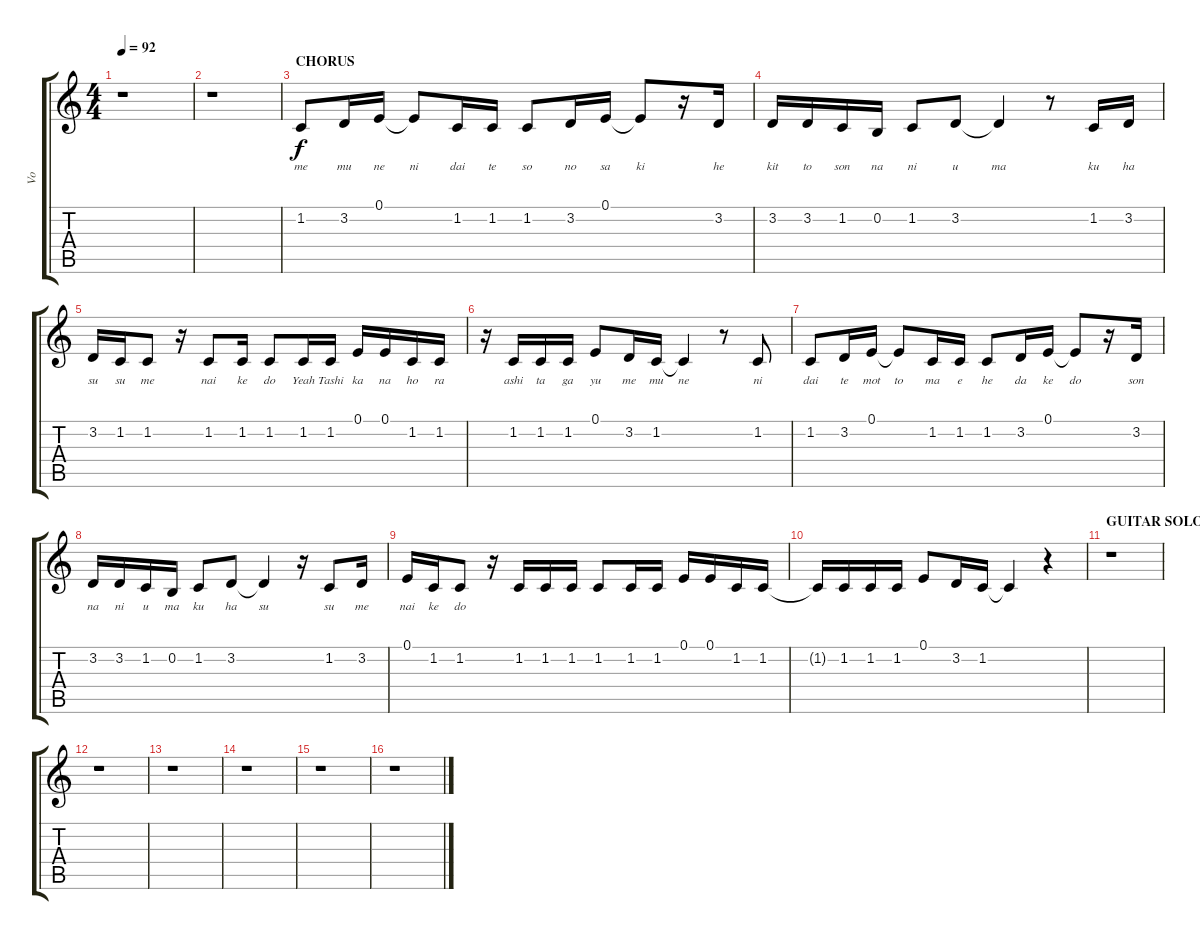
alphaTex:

\track ("Vo" "Vo") {instrument flute}
\staff {score tabs}
\tuning (E4 B3 G3 D3 A2 E2) {hide}
\ts (4 4)
\tempo 92
\clef g2
\ks c
r.1{dy f} |
r.1 |
\section ("" "CHORUS")
1.2.8{lyrics (0 "me") lyrics (1 "") lyrics (2 "") lyrics (3 "") lyrics (4 "")} 3.2.16{lyrics (0 "mu") lyrics (1 "") lyrics (2 "") lyrics (3 "") lyrics (4 "")} 0.1.16{lyrics (0 "ne") lyrics (1 "") lyrics (2 "") lyrics (3 "") lyrics (4 "")} 0.1{t}.8{lyrics (0 "ni") lyrics (1 "") lyrics (2 "") lyrics (3 "") lyrics (4 "")} 1.2.16{lyrics (0 "dai") lyrics (1 "") lyrics (2 "") lyrics (3 "") lyrics (4 "")} 1.2.16{lyrics (0 "te") lyrics (1 "") lyrics (2 "") lyrics (3 "") lyrics (4 "")} 1.2.8{lyrics (0 "so") lyrics (1 "") lyrics (2 "") lyrics (3 "") lyrics (4 "")} 3.2.16{lyrics (0 "no") lyrics (1 "") lyrics (2 "") lyrics (3 "") lyrics (4 "")} 0.1.16{lyrics (0 "sa") lyrics (1 "") lyrics (2 "") lyrics (3 "") lyrics (4 "")} 0.1{t}.8{lyrics (0 "ki") lyrics (1 "") lyrics (2 "") lyrics (3 "") lyrics (4 "")} r.16 3.2.16{lyrics (0 "he") lyrics (1 "") lyrics (2 "") lyrics (3 "") lyrics (4 "")} |
3.2.16{lyrics (0 "kit") lyrics (1 "") lyrics (2 "") lyrics (3 "") lyrics (4 "")} 3.2.16{lyrics (0 "to") lyrics (1 "") lyrics (2 "") lyrics (3 "") lyrics (4 "")} 1.2.16{lyrics (0 "son") lyrics (1 "") lyrics (2 "") lyrics (3 "") lyrics (4 "")} 0.2.16{lyrics (0 "na") lyrics (1 "") lyrics (2 "") lyrics (3 "") lyrics (4 "")} 1.2.8{lyrics (0 "ni") lyrics (1 "") lyrics (2 "") lyrics (3 "") lyrics (4 "")} 3.2.8{lyrics (0 "u") lyrics (1 "") lyrics (2 "") lyrics (3 "") lyrics (4 "")} 3.2{t}.4{lyrics (0 "ma") lyrics (1 "") lyrics (2 "") lyrics (3 "") lyrics (4 "")} r.8 1.2.16{lyrics (0 "ku") lyrics (1 "") lyrics (2 "") lyrics (3 "") lyrics (4 "")} 3.2.16{lyrics (0 "ha") lyrics (1 "") lyrics (2 "") lyrics (3 "") lyrics (4 "")} |
3.2.16{lyrics (0 "su") lyrics (1 "") lyrics (2 "") lyrics (3 "") lyrics (4 "")} 1.2.16{lyrics (0 "su") lyrics (1 "") lyrics (2 "") lyrics (3 "") lyrics (4 "")} 1.2.8{lyrics (0 "me") lyrics (1 "") lyrics (2 "") lyrics (3 "") lyrics (4 "")} r.16 1.2.8{lyrics (0 "nai") lyrics (1 "") lyrics (2 "") lyrics (3 "") lyrics (4 "")} 1.2.16{lyrics (0 "ke") lyrics (1 "") lyrics (2 "") lyrics (3 "") lyrics (4 "")} 1.2.8{lyrics (0 "do") lyrics (1 "") lyrics (2 "") lyrics (3 "") lyrics (4 "")} 1.2.16{lyrics (0 "Yeah") lyrics (1 "") lyrics (2 "") lyrics (3 "") lyrics (4 "")} 1.2.16{lyrics (0 "Tashi") lyrics (1 "") lyrics (2 "") lyrics (3 "") lyrics (4 "")} 0.1.16{lyrics (0 "ka") lyrics (1 "") lyrics (2 "") lyrics (3 "") lyrics (4 "")} 0.1.16{lyrics (0 "na") lyrics (1 "") lyrics (2 "") lyrics (3 "") lyrics (4 "")} 1.2.16{lyrics (0 "ho") lyrics (1 "") lyrics (2 "") lyrics (3 "") lyrics (4 "")} 1.2.16{lyrics (0 "ra") lyrics (1 "") lyrics (2 "") lyrics (3 "") lyrics (4 "")} |
r.16 1.2.16{lyrics (0 "ashi") lyrics (1 "") lyrics (2 "") lyrics (3 "") lyrics (4 "")} 1.2.16{lyrics (0 "ta") lyrics (1 "") lyrics (2 "") lyrics (3 "") lyrics (4 "")} 1.2.16{lyrics (0 "ga") lyrics (1 "") lyrics (2 "") lyrics (3 "") lyrics (4 "")} 0.1.8{lyrics (0 "yu") lyrics (1 "") lyrics (2 "") lyrics (3 "") lyrics (4 "")} 3.2.16{lyrics (0 "me") lyrics (1 "") lyrics (2 "") lyrics (3 "") lyrics (4 "")} 1.2.16{lyrics (0 "mu") lyrics (1 "") lyrics (2 "") lyrics (3 "") lyrics (4 "")} 1.2{t}.4{lyrics (0 "ne") lyrics (1 "") lyrics (2 "") lyrics (3 "") lyrics (4 "")} r.8 1.2.8{lyrics (0 "ni") lyrics (1 "") lyrics (2 "") lyrics (3 "") lyrics (4 "")} |
1.2.8{lyrics (0 "dai") lyrics (1 "") lyrics (2 "") lyrics (3 "") lyrics (4 "")} 3.2.16{lyrics (0 "te") lyrics (1 "") lyrics (2 "") lyrics (3 "") lyrics (4 "")} 0.1.16{lyrics (0 "mot") lyrics (1 "") lyrics (2 "") lyrics (3 "") lyrics (4 "")} 0.1{t}.8{lyrics (0 "to") lyrics (1 "") lyrics (2 "") lyrics (3 "") lyrics (4 "")} 1.2.16{lyrics (0 "ma") lyrics (1 "") lyrics (2 "") lyrics (3 "") lyrics (4 "")} 1.2.16{lyrics (0 "e") lyrics (1 "") lyrics (2 "") lyrics (3 "") lyrics (4 "")} 1.2.8{lyrics (0 "he") lyrics (1 "") lyrics (2 "") lyrics (3 "") lyrics (4 "")} 3.2.16{lyrics (0 "da") lyrics (1 "") lyrics (2 "") lyrics (3 "") lyrics (4 "")} 0.1.16{lyrics (0 "ke") lyrics (1 "") lyrics (2 "") lyrics (3 "") lyrics (4 "")} 0.1{t}.8{lyrics (0 "do") lyrics (1 "") lyrics (2 "") lyrics (3 "") lyrics (4 "")} r.16 3.2.16{lyrics (0 "son") lyrics (1 "") lyrics (2 "") lyrics (3 "") lyrics (4 "")} |
3.2.16{lyrics (0 "na") lyrics (1 "") lyrics (2 "") lyrics (3 "") lyrics (4 "")} 3.2.16{lyrics (0 "ni") lyrics (1 "") lyrics (2 "") lyrics (3 "") lyrics (4 "")} 1.2.16{lyrics (0 "u") lyrics (1 "") lyrics (2 "") lyrics (3 "") lyrics (4 "")} 0.2.16{lyrics (0 "ma") lyrics (1 "") lyrics (2 "") lyrics (3 "") lyrics (4 "")} 1.2.8{lyrics (0 "ku") lyrics (1 "") lyrics (2 "") lyrics (3 "") lyrics (4 "")} 3.2.8{lyrics (0 "ha") lyrics (1 "") lyrics (2 "") lyrics (3 "") lyrics (4 "")} 3.2{t}.4{lyrics (0 "su") lyrics (1 "") lyrics (2 "") lyrics (3 "") lyrics (4 "")} r.16 1.2.8{lyrics (0 "su") lyrics (1 "") lyrics (2 "") lyrics (3 "") lyrics (4 "")} 3.2.16{lyrics (0 "me") lyrics (1 "") lyrics (2 "") lyrics (3 "") lyrics (4 "")} |
0.1.16{lyrics (0 "nai") lyrics (1 "") lyrics (2 "") lyrics (3 "") lyrics (4 "")} 1.2.16{lyrics (0 "ke") lyrics (1 "") lyrics (2 "") lyrics (3 "") lyrics (4 "")} 1.2.8{lyrics (0 "do") lyrics (1 "") lyrics (2 "") lyrics (3 "") lyrics (4 "")} r.16 1.2.16 1.2.16 1.2.16 1.2.8 1.2.16 1.2.16 0.1.16 0.1.16 1.2.16 1.2.16 |
1.2{t}.16 1.2.16 1.2.16 1.2.16 0.1.8 3.2.16 1.2.16 1.2{t}.4 r.4 |
\section ("" "GUITAR SOLO")
r.1 |
r.1 |
r.1 |
r.1 |
r.1 |
r.1
